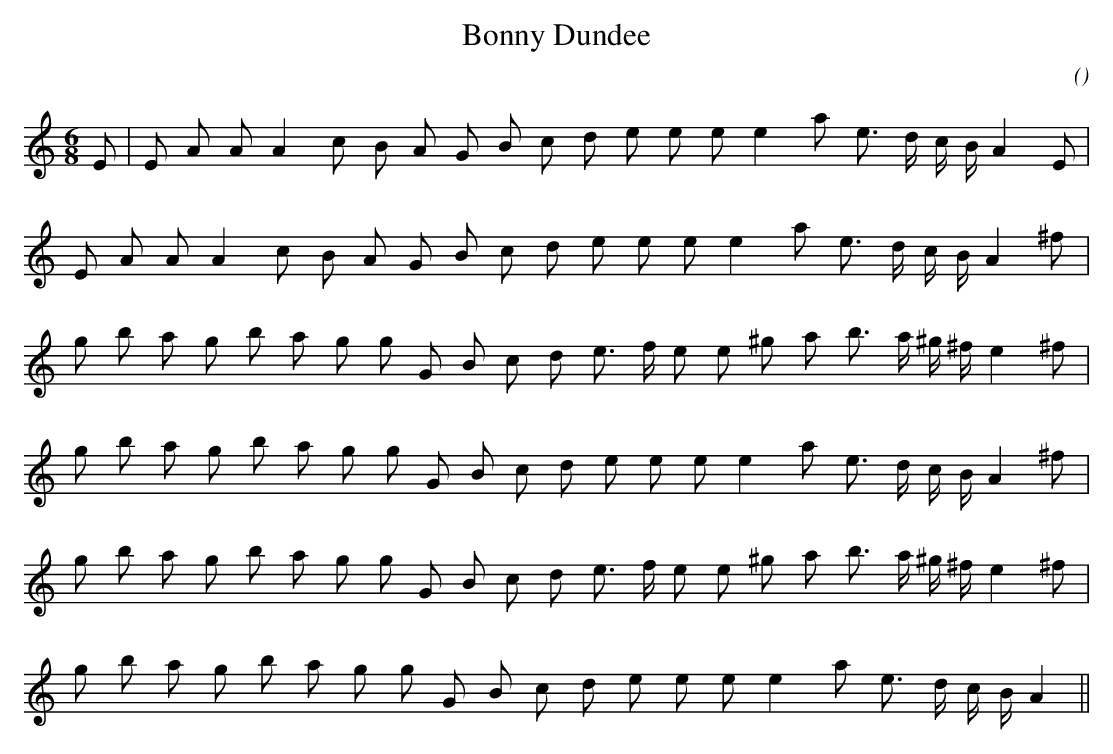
X:1
T: Bonny Dundee
C:
O:
M:6/8
K:Am
K:Am
M:6/8
L:1/16
E2 |E2 A2 A2 A4 c2 B2 A2 G2 B2 c2 d2 e2 e2 e2 e4 a2 e3 d c B A4 E2 |
E2 A2 A2 A4 c2 B2 A2 G2 B2 c2 d2 e2 e2 e2 e4 a2 e3 d c B A4 ^f2 |
g2 b2 a2 g2 b2 a2 g2 g2 G2 B2 c2 d2 e3 f e2 e2 ^g2 a2 b3 a ^g ^f e4 ^f2 |
g2 b2 a2 g2 b2 a2 g2 g2 G2 B2 c2 d2 e2 e2 e2 e4 a2 e3 d c B A4 ^f2 |
g2 b2 a2 g2 b2 a2 g2 g2 G2 B2 c2 d2 e3 f e2 e2 ^g2 a2 b3 a ^g ^f e4 ^f2 |
g2 b2 a2 g2 b2 a2 g2 g2 G2 B2 c2 d2 e2 e2 e2 e4 a2 e3 d c B A4 ||
